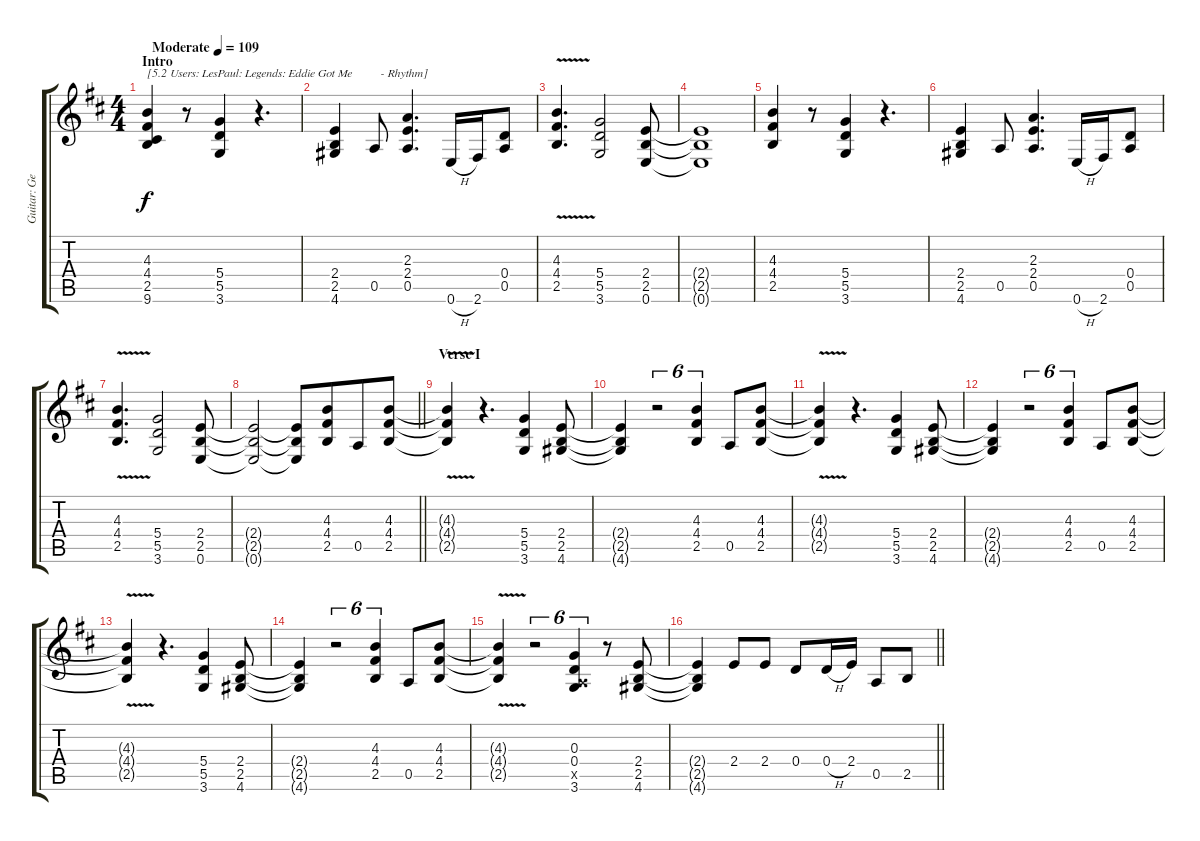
\track ("Guitar: George" "Guitar: Ge") {instrument distortionguitar}
\staff {score tabs}
\tuning (E4 B3 G3 D3 A2 E2) {hide}
\ts (4 4)
\section ("" "Intro")
\tempo (109 "Moderate")
\clef g2
\ks d
(4.3 4.4 2.5 9.6).4{txt "[5.2 Users: LesPaul: Legends: Eddie Got Me" dy f instrument distortionguitar} r.8 (5.4 5.5 3.6).4 r.4{d} |
(2.4 2.5 4.6).4 0.5.8{txt "  - Rhythm]"} (2.3 2.4 0.5).4{d} 0.6{h}.16 2.6.16 (0.4 0.5).8 |
(4.3 4.4 2.5{v}).4{d} (5.4 5.5 3.6).2 (2.4 2.5 0.6).8 |
(2.4{t} 2.5{t} 0.6{t}).1 |
(4.3 4.4 2.5).4 r.8 (5.4 5.5 3.6).4 r.4{d} |
(2.4 2.5 4.6).4 0.5.8 (2.3 2.4 0.5).4{d} 0.6{h}.16 2.6.16 (0.4 0.5).8 |
(4.3 4.4 2.5{v}).4{d} (5.4 5.5 3.6).2 (2.4 2.5 0.6).8 |
\barLineRight lightlight
(2.4{t} 2.5{t} 0.6{t}).2 (2.4{t} 2.5{t} 0.6{t}).8 (4.3 4.4 2.5).8{beam merge} 0.5.8 (4.3 4.4 2.5).8 |
\section ("" "Verse I")
(4.3{v t} 4.4{v t} 2.5{v t}).4 r.4{d} (5.4 5.5 3.6).4 (2.4 2.5 4.6).8 |
(2.4{t} 2.5{t} 4.6{t}).4 r.2{tu (6 4)} (4.3 4.4 2.5).4{tu (6 4)} 0.5.8 (4.3 4.4 2.5).8 |
(4.3{v t} 4.4{v t} 2.5{v t}).4 r.4{d} (5.4 5.5 3.6).4 (2.4 2.5 4.6).8 |
(2.4{t} 2.5{t} 4.6{t}).4 r.2{tu (6 4)} (4.3 4.4 2.5).4{tu (6 4)} 0.5.8 (4.3 4.4 2.5).8 |
(4.3{v t} 4.4{v t} 2.5{v t}).4 r.4{d} (5.4 5.5 3.6).4 (2.4 2.5 4.6).8 |
(2.4{t} 2.5{t} 4.6{t}).4 r.2{tu (6 4)} (4.3 4.4 2.5).4{tu (6 4)} 0.5.8 (4.3 4.4 2.5).8 |
(4.3{v t} 4.4{v t} 2.5{v t}).4 r.2{tu (6 4)} (0.3 0.4 0.5{x} 3.6).4{tu (6 4)} r.8 (2.4 2.5 4.6).8 |
\barLineRight lightlight
(2.4{t} 2.5{t} 4.6{t}).4 2.4.8 2.4.8 0.4.8 0.4{h}.16 2.4.16 0.5.8 2.5.8
